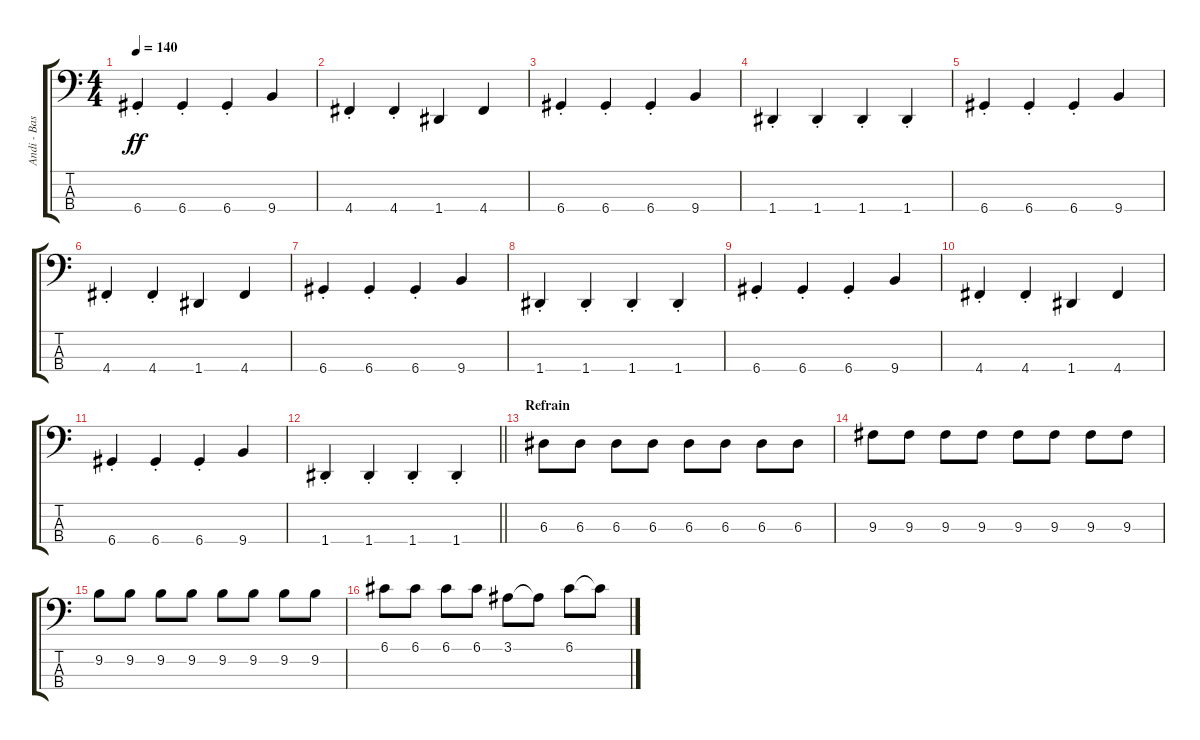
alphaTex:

\track ("Andi - Bass" "Andi - Bas") {instrument electricbassfinger}
\staff {score tabs}
\tuning (G2 D2 A1 D1) {hide}
\ts (4 4)
\tempo 140
\clef f4
\ks c
6.4{st}.4{dy ff} 6.4{st}.4 6.4{st}.4 9.4.4 |
4.4{st}.4 4.4{st}.4 1.4.4 4.4.4 |
6.4{st}.4 6.4{st}.4 6.4{st}.4 9.4.4 |
1.4{st}.4 1.4{st}.4 1.4{st}.4 1.4{st}.4 |
6.4{st}.4 6.4{st}.4 6.4{st}.4 9.4.4 |
4.4{st}.4 4.4{st}.4 1.4.4 4.4.4 |
6.4{st}.4 6.4{st}.4 6.4{st}.4 9.4.4 |
1.4{st}.4 1.4{st}.4 1.4{st}.4 1.4{st}.4 |
6.4{st}.4 6.4{st}.4 6.4{st}.4 9.4.4 |
4.4{st}.4 4.4{st}.4 1.4.4 4.4.4 |
6.4{st}.4 6.4{st}.4 6.4{st}.4 9.4.4 |
\barLineRight lightlight
1.4{st}.4 1.4{st}.4 1.4{st}.4 1.4{st}.4 |
\section ("" "Refrain")
6.3.8 6.3.8 6.3.8 6.3.8 6.3.8 6.3.8 6.3.8 6.3.8 |
9.3.8 9.3.8 9.3.8 9.3.8 9.3.8 9.3.8 9.3.8 9.3.8 |
9.2.8 9.2.8 9.2.8 9.2.8 9.2.8 9.2.8 9.2.8 9.2.8 |
6.1.8 6.1.8 6.1.8 6.1.8 3.1.8 3.1{t}.8 6.1.8 6.1{t}.8
